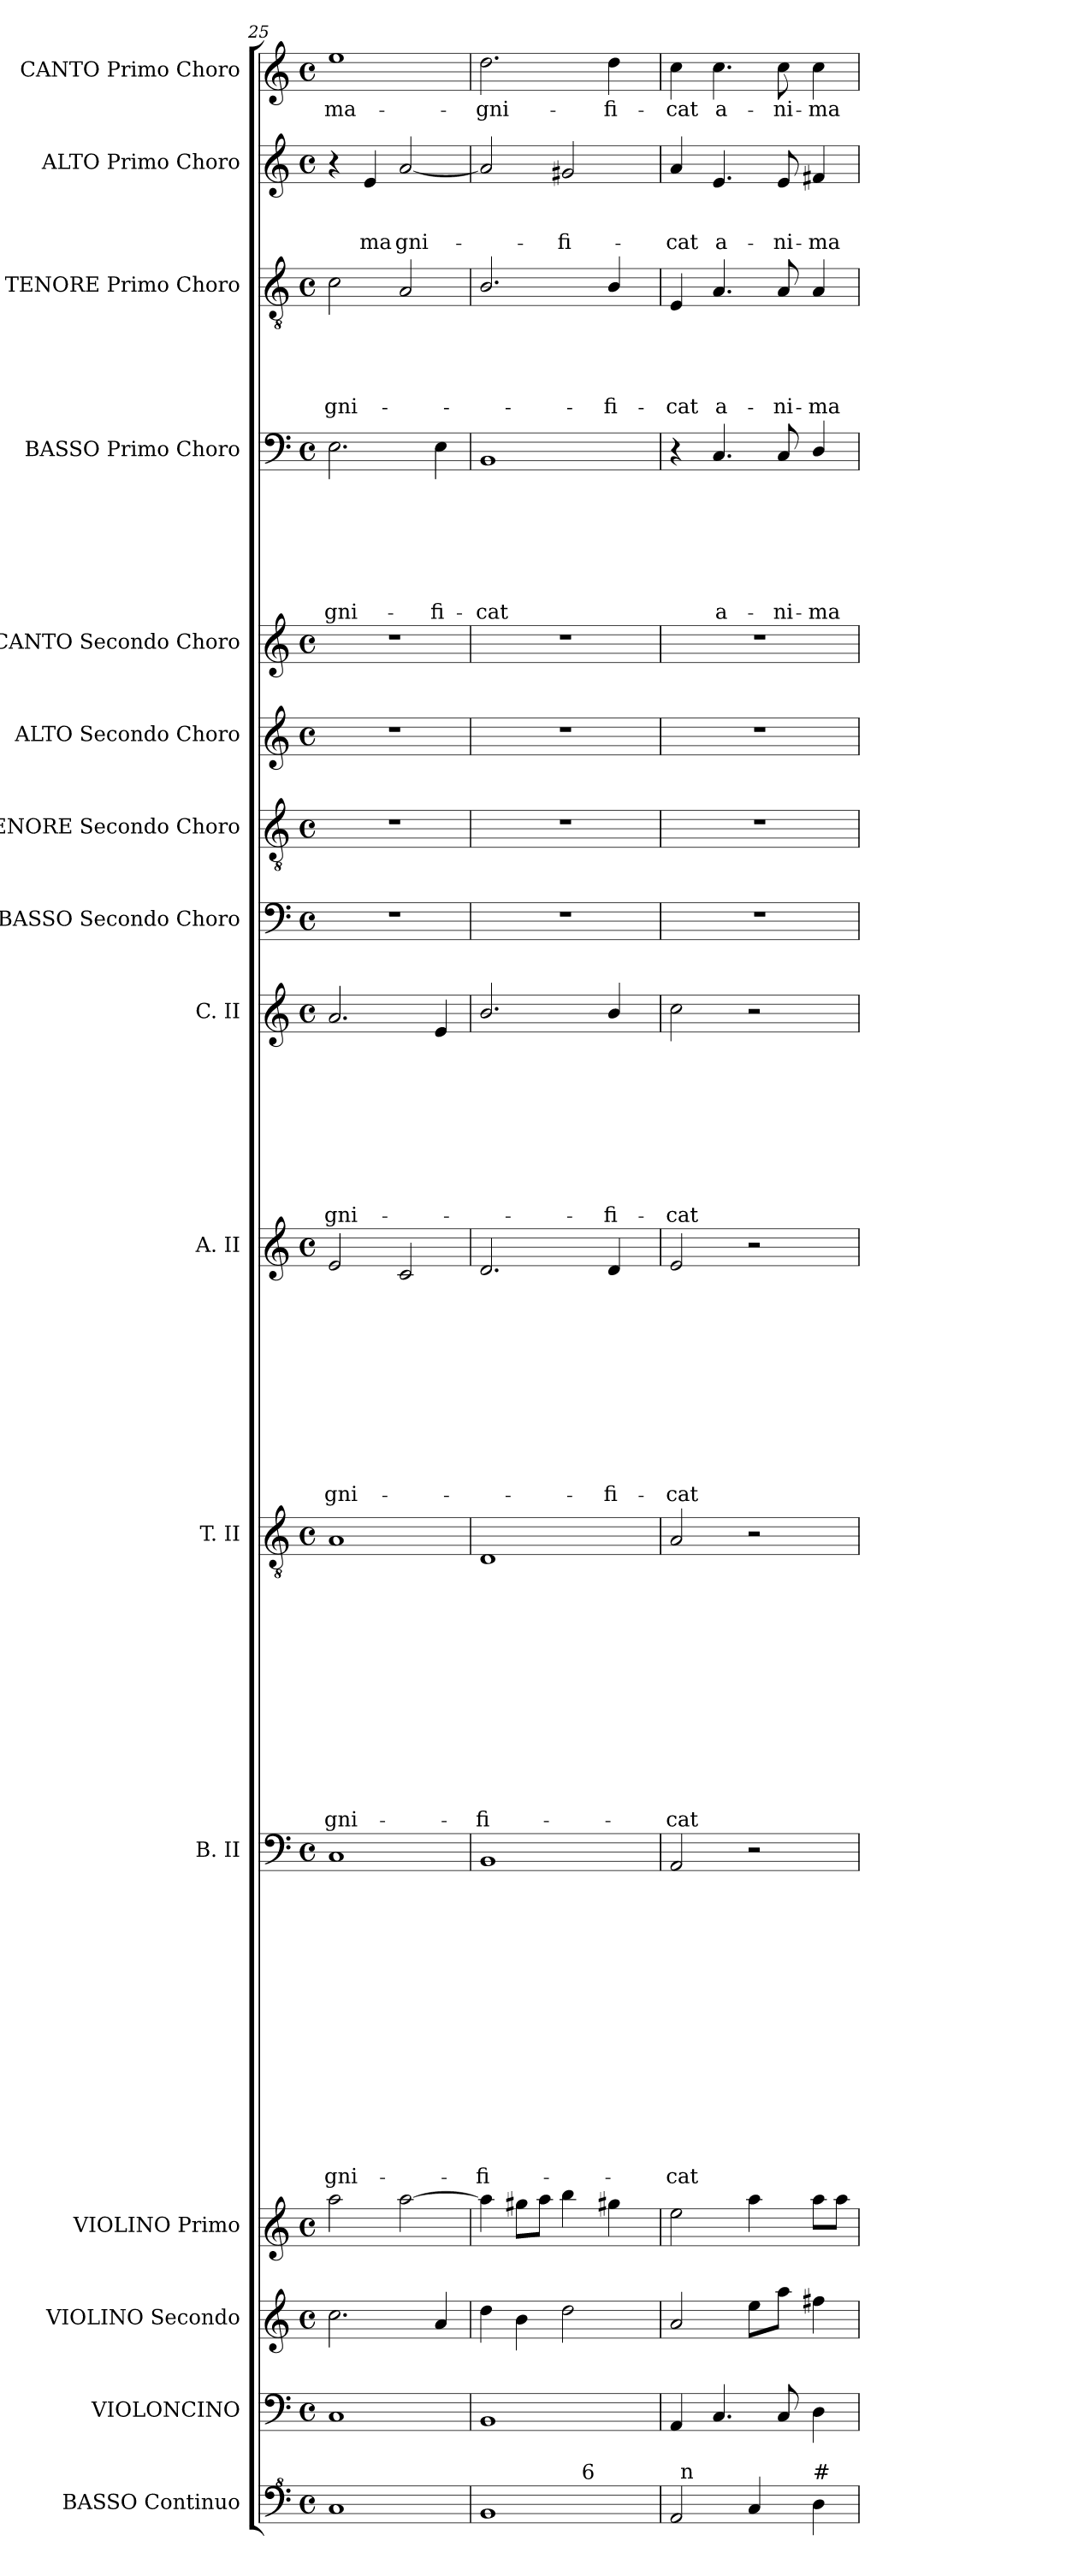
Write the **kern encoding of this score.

**kern	**kern	**kern	**kern	**kern	**text	**text	**text	**text	**text	**text	**text	**text	**text	**text	**text	**text	**text	**text	**text	**kern	**text	**text	**text	**text	**text	**text	**text	**text	**text	**text	**text	**text	**text	**kern	**text	**text	**text	**text	**text	**text	**text	**text	**text	**text	**text	**kern	**text	**text	**text	**text	**text	**text	**text	**text	**text	**kern	**kern	**kern	**kern	**kern	**text	**text	**text	**text	**text	**text	**text	**kern	**text	**text	**text	**text	**text	**kern	**text	**text	**text	**kern	**text
*part16	*part15	*part14	*part13	*part12	*part12	*part12	*part12	*part12	*part12	*part12	*part12	*part12	*part12	*part12	*part12	*part12	*part12	*part12	*part12	*part11	*part11	*part11	*part11	*part11	*part11	*part11	*part11	*part11	*part11	*part11	*part11	*part11	*part11	*part10	*part10	*part10	*part10	*part10	*part10	*part10	*part10	*part10	*part10	*part10	*part10	*part9	*part9	*part9	*part9	*part9	*part9	*part9	*part9	*part9	*part9	*part8	*part7	*part6	*part5	*part4	*part4	*part4	*part4	*part4	*part4	*part4	*part4	*part3	*part3	*part3	*part3	*part3	*part3	*part2	*part2	*part2	*part2	*part1	*part1
*staff16	*staff15	*staff14	*staff13	*staff12	*staff12	*staff12	*staff12	*staff12	*staff12	*staff12	*staff12	*staff12	*staff12	*staff12	*staff12	*staff12	*staff12	*staff12	*staff12	*staff11	*staff11	*staff11	*staff11	*staff11	*staff11	*staff11	*staff11	*staff11	*staff11	*staff11	*staff11	*staff11	*staff11	*staff10	*staff10	*staff10	*staff10	*staff10	*staff10	*staff10	*staff10	*staff10	*staff10	*staff10	*staff10	*staff9	*staff9	*staff9	*staff9	*staff9	*staff9	*staff9	*staff9	*staff9	*staff9	*staff8	*staff7	*staff6	*staff5	*staff4	*staff4	*staff4	*staff4	*staff4	*staff4	*staff4	*staff4	*staff3	*staff3	*staff3	*staff3	*staff3	*staff3	*staff2	*staff2	*staff2	*staff2	*staff1	*staff1
*I"BASSO Continuo	*I"VIOLONCINO	*I"VIOLINO Secondo	*I"VIOLINO Primo	*I"B. II	*	*	*	*	*	*	*	*	*	*	*	*	*	*	*	*I"T. II	*	*	*	*	*	*	*	*	*	*	*	*	*	*I"A. II	*	*	*	*	*	*	*	*	*	*	*	*I"C. II	*	*	*	*	*	*	*	*	*	*I"BASSO Secondo Choro	*I"TENORE Secondo Choro	*I"ALTO Secondo Choro	*I"CANTO Secondo Choro	*I"BASSO Primo Choro	*	*	*	*	*	*	*	*I"TENORE Primo Choro	*	*	*	*	*	*I"ALTO Primo Choro	*	*	*	*I"CANTO Primo Choro	*
*I'B. c.	*I'Vc.	*	*I'Vn. I	*I'B. II	*	*	*	*	*	*	*	*	*	*	*	*	*	*	*	*I'T. II	*	*	*	*	*	*	*	*	*	*	*	*	*	*I'A. II	*	*	*	*	*	*	*	*	*	*	*	*I'C. II	*	*	*	*	*	*	*	*	*	*	*I'Ch	*I'Ch	*I'Ch	*I'B. I	*	*	*	*	*	*	*	*I'T. I	*	*	*	*	*	*I'A. I	*	*	*	*I'C. I	*
*clefF^4	*clefF4	*clefG2	*clefG2	*clefF4	*	*	*	*	*	*	*	*	*	*	*	*	*	*	*	*clefGv2	*	*	*	*	*	*	*	*	*	*	*	*	*	*clefG2	*	*	*	*	*	*	*	*	*	*	*	*clefG2	*	*	*	*	*	*	*	*	*	*clefF4	*clefGv2	*clefG2	*clefG2	*clefF4	*	*	*	*	*	*	*	*clefGv2	*	*	*	*	*	*clefG2	*	*	*	*clefG2	*
*ITrd7c12	*	*	*	*	*	*	*	*	*	*	*	*	*	*	*	*	*	*	*	*	*	*	*	*	*	*	*	*	*	*	*	*	*	*	*	*	*	*	*	*	*	*	*	*	*	*	*	*	*	*	*	*	*	*	*	*ITrd7c12	*	*	*	*	*	*	*	*	*	*	*	*	*	*	*	*	*	*	*	*	*	*	*
*k[]	*k[]	*k[]	*k[]	*k[]	*	*	*	*	*	*	*	*	*	*	*	*	*	*	*	*k[]	*	*	*	*	*	*	*	*	*	*	*	*	*	*k[]	*	*	*	*	*	*	*	*	*	*	*	*k[]	*	*	*	*	*	*	*	*	*	*k[]	*k[]	*k[]	*k[]	*k[]	*	*	*	*	*	*	*	*k[]	*	*	*	*	*	*k[]	*	*	*	*k[]	*
*C:	*C:	*C:	*C:	*C:	*	*	*	*	*	*	*	*	*	*	*	*	*	*	*	*C:	*	*	*	*	*	*	*	*	*	*	*	*	*	*C:	*	*	*	*	*	*	*	*	*	*	*	*C:	*	*	*	*	*	*	*	*	*	*C:	*C:	*C:	*C:	*C:	*	*	*	*	*	*	*	*C:	*	*	*	*	*	*C:	*	*	*	*C:	*
*M4/4	*M4/4	*M4/4	*M4/4	*M4/4	*	*	*	*	*	*	*	*	*	*	*	*	*	*	*	*M4/4	*	*	*	*	*	*	*	*	*	*	*	*	*	*M4/4	*	*	*	*	*	*	*	*	*	*	*	*M4/4	*	*	*	*	*	*	*	*	*	*M4/4	*M4/4	*M4/4	*M4/4	*M4/4	*	*	*	*	*	*	*	*M4/4	*	*	*	*	*	*M4/4	*	*	*	*M4/4	*
*met(c)	*met(c)	*met(c)	*met(c)	*met(c)	*	*	*	*	*	*	*	*	*	*	*	*	*	*	*	*met(c)	*	*	*	*	*	*	*	*	*	*	*	*	*	*met(c)	*	*	*	*	*	*	*	*	*	*	*	*met(c)	*	*	*	*	*	*	*	*	*	*met(c)	*met(c)	*met(c)	*met(c)	*met(c)	*	*	*	*	*	*	*	*met(c)	*	*	*	*	*	*met(c)	*	*	*	*met(c)	*
=25	=25	=25	=25	=25	=25	=25	=25	=25	=25	=25	=25	=25	=25	=25	=25	=25	=25	=25	=25	=25	=25	=25	=25	=25	=25	=25	=25	=25	=25	=25	=25	=25	=25	=25	=25	=25	=25	=25	=25	=25	=25	=25	=25	=25	=25	=25	=25	=25	=25	=25	=25	=25	=25	=25	=25	=25	=25	=25	=25	=25	=25	=25	=25	=25	=25	=25	=25	=25	=25	=25	=25	=25	=25	=25	=25	=25	=25	=25	=25
!	!	!	!	!	!	!	!	!	!	!	!	!	!	!	!	!	!	!	!LO:LY:b	!	!	!	!	!	!	!	!	!	!	!	!	!	!LO:LY:b	!	!	!	!	!	!	!	!	!	!	!	!LO:LY:b	!	!	!	!	!	!	!	!	!	!LO:LY:b	!	!	!	!	!	!	!	!	!	!	!	!LO:LY:b	!	!	!	!	!	!LO:LY:b	!	!	!	!	!	!LO:LY:b
1C<	1C	2.cc\	2aa\	1C	.	.	.	.	.	.	.	.	.	.	.	.	.	.	-gni-	1A	.	.	.	.	.	.	.	.	.	.	.	.	-gni-	2e/	.	.	.	.	.	.	.	.	.	.	-gni-	2.a/	.	.	.	.	.	.	.	.	-gni-	1r	1r	1r	1r	2.E\	.	.	.	.	.	.	-gni-	2c\	.	.	.	.	-gni-	4r	.	.	.	1ee	ma-
!	!	!	!	!	!	!	!	!	!	!	!	!	!	!	!	!	!	!	!	!	!	!	!	!	!	!	!	!	!	!	!	!	!	!	!	!	!	!	!	!	!	!	!	!	!	!	!	!	!	!	!	!	!	!	!	!	!	!	!	!	!	!	!	!	!	!	!	!	!	!	!	!	!	!	!	!	!LO:LY:b	!	!
.	.	.	.	.	.	.	.	.	.	.	.	.	.	.	.	.	.	.	.	.	.	.	.	.	.	.	.	.	.	.	.	.	.	.	.	.	.	.	.	.	.	.	.	.	.	.	.	.	.	.	.	.	.	.	.	.	.	.	.	.	.	.	.	.	.	.	.	.	.	.	.	.	.	4e/	.	.	ma	.	.
!	!	!	!	!	!	!	!	!	!	!	!	!	!	!	!	!	!	!	!	!	!	!	!	!	!	!	!	!	!	!	!	!	!	!	!	!	!	!	!	!	!	!	!	!	!	!	!	!	!	!	!	!	!	!	!	!	!	!	!	!	!	!	!	!	!	!	!	!	!	!	!	!	!	!	!	!	!LO:LY:b	!	!
.	.	.	[>2aa\	.	.	.	.	.	.	.	.	.	.	.	.	.	.	.	.	.	.	.	.	.	.	.	.	.	.	.	.	.	.	2c/	.	.	.	.	.	.	.	.	.	.	.	.	.	.	.	.	.	.	.	.	.	.	.	.	.	.	.	.	.	.	.	.	.	2A/	.	.	.	.	.	[<2a/	.	.	gni-	.	.
!	!	!	!	!	!	!	!	!	!	!	!	!	!	!	!	!	!	!	!	!	!	!	!	!	!	!	!	!	!	!	!	!	!	!	!	!	!	!	!	!	!	!	!	!	!	!	!	!	!	!	!	!	!	!	!	!	!	!	!	!	!	!	!	!	!	!	!LO:LY:b	!	!	!	!	!	!	!	!	!	!	!	!
.	.	4a/	.	.	.	.	.	.	.	.	.	.	.	.	.	.	.	.	.	.	.	.	.	.	.	.	.	.	.	.	.	.	.	.	.	.	.	.	.	.	.	.	.	.	.	4e/	.	.	.	.	.	.	.	.	.	.	.	.	.	4E\	.	.	.	.	.	.	-fi-	.	.	.	.	.	.	.	.	.	.	.	.
=26	=26	=26	=26	=26	=26	=26	=26	=26	=26	=26	=26	=26	=26	=26	=26	=26	=26	=26	=26	=26	=26	=26	=26	=26	=26	=26	=26	=26	=26	=26	=26	=26	=26	=26	=26	=26	=26	=26	=26	=26	=26	=26	=26	=26	=26	=26	=26	=26	=26	=26	=26	=26	=26	=26	=26	=26	=26	=26	=26	=26	=26	=26	=26	=26	=26	=26	=26	=26	=26	=26	=26	=26	=26	=26	=26	=26	=26	=26	=26
!	!	!	!	!	!	!	!	!	!	!	!	!	!	!	!	!	!	!	!LO:LY:b	!	!	!	!	!	!	!	!	!	!	!	!	!	!LO:LY:b	!	!	!	!	!	!	!	!	!	!	!	!	!	!	!	!	!	!	!	!	!	!	!	!	!	!	!	!	!	!	!	!	!	!LO:LY:b	!	!	!	!	!	!	!	!	!	!	!	!LO:LY:b
*^	*	*	*	*	*	*	*	*	*	*	*	*	*	*	*	*	*	*	*	*	*	*	*	*	*	*	*	*	*	*	*	*	*	*	*	*	*	*	*	*	*	*	*	*	*	*	*	*	*	*	*	*	*	*	*	*	*	*	*	*	*	*	*	*	*	*	*	*	*	*	*	*	*	*	*	*	*	*	*
1BB	2ryy	1BB	4dd\	4aa\]	1BB	.	.	.	.	.	.	.	.	.	.	.	.	.	.	-fi-	1D	.	.	.	.	.	.	.	.	.	.	.	.	-fi-	2.d/	.	.	.	.	.	.	.	.	.	.	.	2.b/	.	.	.	.	.	.	.	.	.	1r	1r	1r	1r	1BB	.	.	.	.	.	.	-cat	2.B/	.	.	.	.	.	2a/]	.	.	.	2.dd\	-gni-
.	.	.	4b\	8gg#X\L	.	.	.	.	.	.	.	.	.	.	.	.	.	.	.	.	.	.	.	.	.	.	.	.	.	.	.	.	.	.	.	.	.	.	.	.	.	.	.	.	.	.	.	.	.	.	.	.	.	.	.	.	.	.	.	.	.	.	.	.	.	.	.	.	.	.	.	.	.	.	.	.	.	.	.	.
.	.	.	.	8aa\J	.	.	.	.	.	.	.	.	.	.	.	.	.	.	.	.	.	.	.	.	.	.	.	.	.	.	.	.	.	.	.	.	.	.	.	.	.	.	.	.	.	.	.	.	.	.	.	.	.	.	.	.	.	.	.	.	.	.	.	.	.	.	.	.	.	.	.	.	.	.	.	.	.	.	.	.
!	!	!	!	!	!	!	!	!	!	!	!	!	!	!	!	!	!	!	!	!	!	!	!	!	!	!	!	!	!	!	!	!	!	!	!	!	!	!	!	!	!	!	!	!	!	!	!	!	!	!	!	!	!	!	!	!	!	!	!	!	!	!	!	!	!	!	!	!	!	!	!	!	!	!	!	!	!	!LO:LY:b	!	!
.	16.ryy	.	2dd\	4bb\	.	.	.	.	.	.	.	.	.	.	.	.	.	.	.	.	.	.	.	.	.	.	.	.	.	.	.	.	.	.	.	.	.	.	.	.	.	.	.	.	.	.	.	.	.	.	.	.	.	.	.	.	.	.	.	.	.	.	.	.	.	.	.	.	.	.	.	.	.	.	2g#X/	.	.	-fi-	.	.
!	!LO:TX:a:t=6	!	!	!	!	!	!	!	!	!	!	!	!	!	!	!	!	!	!	!	!	!	!	!	!	!	!	!	!	!	!	!	!	!	!	!	!	!	!	!	!	!	!	!	!	!	!	!	!	!	!	!	!	!	!	!	!	!	!	!	!	!	!	!	!	!	!	!	!	!	!	!	!	!	!	!	!	!	!	!
.	4ryy	.	.	.	.	.	.	.	.	.	.	.	.	.	.	.	.	.	.	.	.	.	.	.	.	.	.	.	.	.	.	.	.	.	.	.	.	.	.	.	.	.	.	.	.	.	.	.	.	.	.	.	.	.	.	.	.	.	.	.	.	.	.	.	.	.	.	.	.	.	.	.	.	.	.	.	.	.	.	.
!	!	!	!	!	!	!	!	!	!	!	!	!	!	!	!	!	!	!	!	!	!	!	!	!	!	!	!	!	!	!	!	!	!	!	!	!	!	!	!	!	!	!	!	!	!	!LO:LY:b	!	!	!	!	!	!	!	!	!	!LO:LY:b	!	!	!	!	!	!	!	!	!	!	!	!	!	!	!	!	!	!LO:LY:b	!	!	!	!	!	!LO:LY:b
.	.	.	.	4gg#X\	.	.	.	.	.	.	.	.	.	.	.	.	.	.	.	.	.	.	.	.	.	.	.	.	.	.	.	.	.	.	4d/	.	.	.	.	.	.	.	.	.	.	-fi-	4b/	.	.	.	.	.	.	.	.	-fi-	.	.	.	.	.	.	.	.	.	.	.	.	4B/	.	.	.	.	-fi-	.	.	.	.	4dd\	-fi-
.	8ryy	.	.	.	.	.	.	.	.	.	.	.	.	.	.	.	.	.	.	.	.	.	.	.	.	.	.	.	.	.	.	.	.	.	.	.	.	.	.	.	.	.	.	.	.	.	.	.	.	.	.	.	.	.	.	.	.	.	.	.	.	.	.	.	.	.	.	.	.	.	.	.	.	.	.	.	.	.	.	.
.	32ryy	.	.	.	.	.	.	.	.	.	.	.	.	.	.	.	.	.	.	.	.	.	.	.	.	.	.	.	.	.	.	.	.	.	.	.	.	.	.	.	.	.	.	.	.	.	.	.	.	.	.	.	.	.	.	.	.	.	.	.	.	.	.	.	.	.	.	.	.	.	.	.	.	.	.	.	.	.	.	.
=27	=27	=27	=27	=27	=27	=27	=27	=27	=27	=27	=27	=27	=27	=27	=27	=27	=27	=27	=27	=27	=27	=27	=27	=27	=27	=27	=27	=27	=27	=27	=27	=27	=27	=27	=27	=27	=27	=27	=27	=27	=27	=27	=27	=27	=27	=27	=27	=27	=27	=27	=27	=27	=27	=27	=27	=27	=27	=27	=27	=27	=27	=27	=27	=27	=27	=27	=27	=27	=27	=27	=27	=27	=27	=27	=27	=27	=27	=27	=27	=27
!	!	!	!	!	!	!	!	!	!	!	!	!	!	!	!	!	!	!	!	!LO:LY:b	!	!	!	!	!	!	!	!	!	!	!	!	!	!LO:LY:b	!	!	!	!	!	!	!	!	!	!	!	!LO:LY:b	!	!	!	!	!	!	!	!	!	!LO:LY:b	!	!	!	!	!	!	!	!	!	!	!	!	!	!	!	!	!	!LO:LY:b	!	!	!	!LO:LY:b	!	!LO:LY:b
2AA/	32ryy	4AA/	2a/	2ee\	2AA/	.	.	.	.	.	.	.	.	.	.	.	.	.	.	-cat	2A/	.	.	.	.	.	.	.	.	.	.	.	.	-cat	2e/	.	.	.	.	.	.	.	.	.	.	-cat	2cc\	.	.	.	.	.	.	.	.	-cat	1r	1r	1r	1r	4r	.	.	.	.	.	.	.	4E/	.	.	.	.	-cat	4a/	.	.	-cat	4cc\	-cat
!	!LO:TX:a:t=n	!	!	!	!	!	!	!	!	!	!	!	!	!	!	!	!	!	!	!	!	!	!	!	!	!	!	!	!	!	!	!	!	!	!	!	!	!	!	!	!	!	!	!	!	!	!	!	!	!	!	!	!	!	!	!	!	!	!	!	!	!	!	!	!	!	!	!	!	!	!	!	!	!	!	!	!	!	!	!
.	2ryy	.	.	.	.	.	.	.	.	.	.	.	.	.	.	.	.	.	.	.	.	.	.	.	.	.	.	.	.	.	.	.	.	.	.	.	.	.	.	.	.	.	.	.	.	.	.	.	.	.	.	.	.	.	.	.	.	.	.	.	.	.	.	.	.	.	.	.	.	.	.	.	.	.	.	.	.	.	.	.
!	!	!	!	!	!	!	!	!	!	!	!	!	!	!	!	!	!	!	!	!	!	!	!	!	!	!	!	!	!	!	!	!	!	!	!	!	!	!	!	!	!	!	!	!	!	!	!	!	!	!	!	!	!	!	!	!	!	!	!	!	!	!	!	!	!	!	!	!LO:LY:b	!	!	!	!	!	!LO:LY:b	!	!	!	!LO:LY:b	!	!LO:LY:b
.	.	4.C/	.	.	.	.	.	.	.	.	.	.	.	.	.	.	.	.	.	.	.	.	.	.	.	.	.	.	.	.	.	.	.	.	.	.	.	.	.	.	.	.	.	.	.	.	.	.	.	.	.	.	.	.	.	.	.	.	.	.	4.C/	.	.	.	.	.	.	a-	4.A/	.	.	.	.	a-	4.e/	.	.	a-	4.cc\	a-
4C/	.	.	8ee\L	4aa\	2r	.	.	.	.	.	.	.	.	.	.	.	.	.	.	.	2r	.	.	.	.	.	.	.	.	.	.	.	.	.	2r	.	.	.	.	.	.	.	.	.	.	.	2r	.	.	.	.	.	.	.	.	.	.	.	.	.	.	.	.	.	.	.	.	.	.	.	.	.	.	.	.	.	.	.	.	.
.	4...ryy	.	.	.	.	.	.	.	.	.	.	.	.	.	.	.	.	.	.	.	.	.	.	.	.	.	.	.	.	.	.	.	.	.	.	.	.	.	.	.	.	.	.	.	.	.	.	.	.	.	.	.	.	.	.	.	.	.	.	.	.	.	.	.	.	.	.	.	.	.	.	.	.	.	.	.	.	.	.	.
!	!	!	!	!	!	!	!	!	!	!	!	!	!	!	!	!	!	!	!	!	!	!	!	!	!	!	!	!	!	!	!	!	!	!	!	!	!	!	!	!	!	!	!	!	!	!	!	!	!	!	!	!	!	!	!	!	!	!	!	!	!	!	!	!	!	!	!	!LO:LY:b	!	!	!	!	!	!LO:LY:b	!	!	!	!LO:LY:b	!	!LO:LY:b
.	.	8C/	8aa\J	.	.	.	.	.	.	.	.	.	.	.	.	.	.	.	.	.	.	.	.	.	.	.	.	.	.	.	.	.	.	.	.	.	.	.	.	.	.	.	.	.	.	.	.	.	.	.	.	.	.	.	.	.	.	.	.	.	8C/	.	.	.	.	.	.	-ni-	8A/	.	.	.	.	-ni-	8e/	.	.	-ni-	8cc\	-ni-
!LO:TX:a:t=#	!	!	!	!	!	!	!	!	!	!	!	!	!	!	!	!	!	!	!	!	!	!	!	!	!	!	!	!	!	!	!	!	!	!	!	!	!	!	!	!	!	!	!	!	!	!	!	!	!	!	!	!	!	!	!	!	!	!	!	!	!	!	!	!	!	!	!	!	!	!	!	!	!	!	!	!	!	!	!	!
!	!	!	!	!	!	!	!	!	!	!	!	!	!	!	!	!	!	!	!	!	!	!	!	!	!	!	!	!	!	!	!	!	!	!	!	!	!	!	!	!	!	!	!	!	!	!	!	!	!	!	!	!	!	!	!	!	!	!	!	!	!	!	!	!	!	!	!	!LO:LY:b	!	!	!	!	!	!LO:LY:b	!	!	!	!LO:LY:b	!	!LO:LY:b
4D\	.	4D\	4ff#X\	8aa\L	.	.	.	.	.	.	.	.	.	.	.	.	.	.	.	.	.	.	.	.	.	.	.	.	.	.	.	.	.	.	.	.	.	.	.	.	.	.	.	.	.	.	.	.	.	.	.	.	.	.	.	.	.	.	.	.	4D/	.	.	.	.	.	.	-ma	4A/	.	.	.	.	-ma	4f#X/	.	.	-ma	4cc\	-ma
.	.	.	.	8aa\J	.	.	.	.	.	.	.	.	.	.	.	.	.	.	.	.	.	.	.	.	.	.	.	.	.	.	.	.	.	.	.	.	.	.	.	.	.	.	.	.	.	.	.	.	.	.	.	.	.	.	.	.	.	.	.	.	.	.	.	.	.	.	.	.	.	.	.	.	.	.	.	.	.	.	.	.
*v	*v	*	*	*	*	*	*	*	*	*	*	*	*	*	*	*	*	*	*	*	*	*	*	*	*	*	*	*	*	*	*	*	*	*	*	*	*	*	*	*	*	*	*	*	*	*	*	*	*	*	*	*	*	*	*	*	*	*	*	*	*	*	*	*	*	*	*	*	*	*	*	*	*	*	*	*	*	*	*	*
=	=	=	=	=	=	=	=	=	=	=	=	=	=	=	=	=	=	=	=	=	=	=	=	=	=	=	=	=	=	=	=	=	=	=	=	=	=	=	=	=	=	=	=	=	=	=	=	=	=	=	=	=	=	=	=	=	=	=	=	=	=	=	=	=	=	=	=	=	=	=	=	=	=	=	=	=	=	=	=
*-	*-	*-	*-	*-	*-	*-	*-	*-	*-	*-	*-	*-	*-	*-	*-	*-	*-	*-	*-	*-	*-	*-	*-	*-	*-	*-	*-	*-	*-	*-	*-	*-	*-	*-	*-	*-	*-	*-	*-	*-	*-	*-	*-	*-	*-	*-	*-	*-	*-	*-	*-	*-	*-	*-	*-	*-	*-	*-	*-	*-	*-	*-	*-	*-	*-	*-	*-	*-	*-	*-	*-	*-	*-	*-	*-	*-	*-	*-	*-
